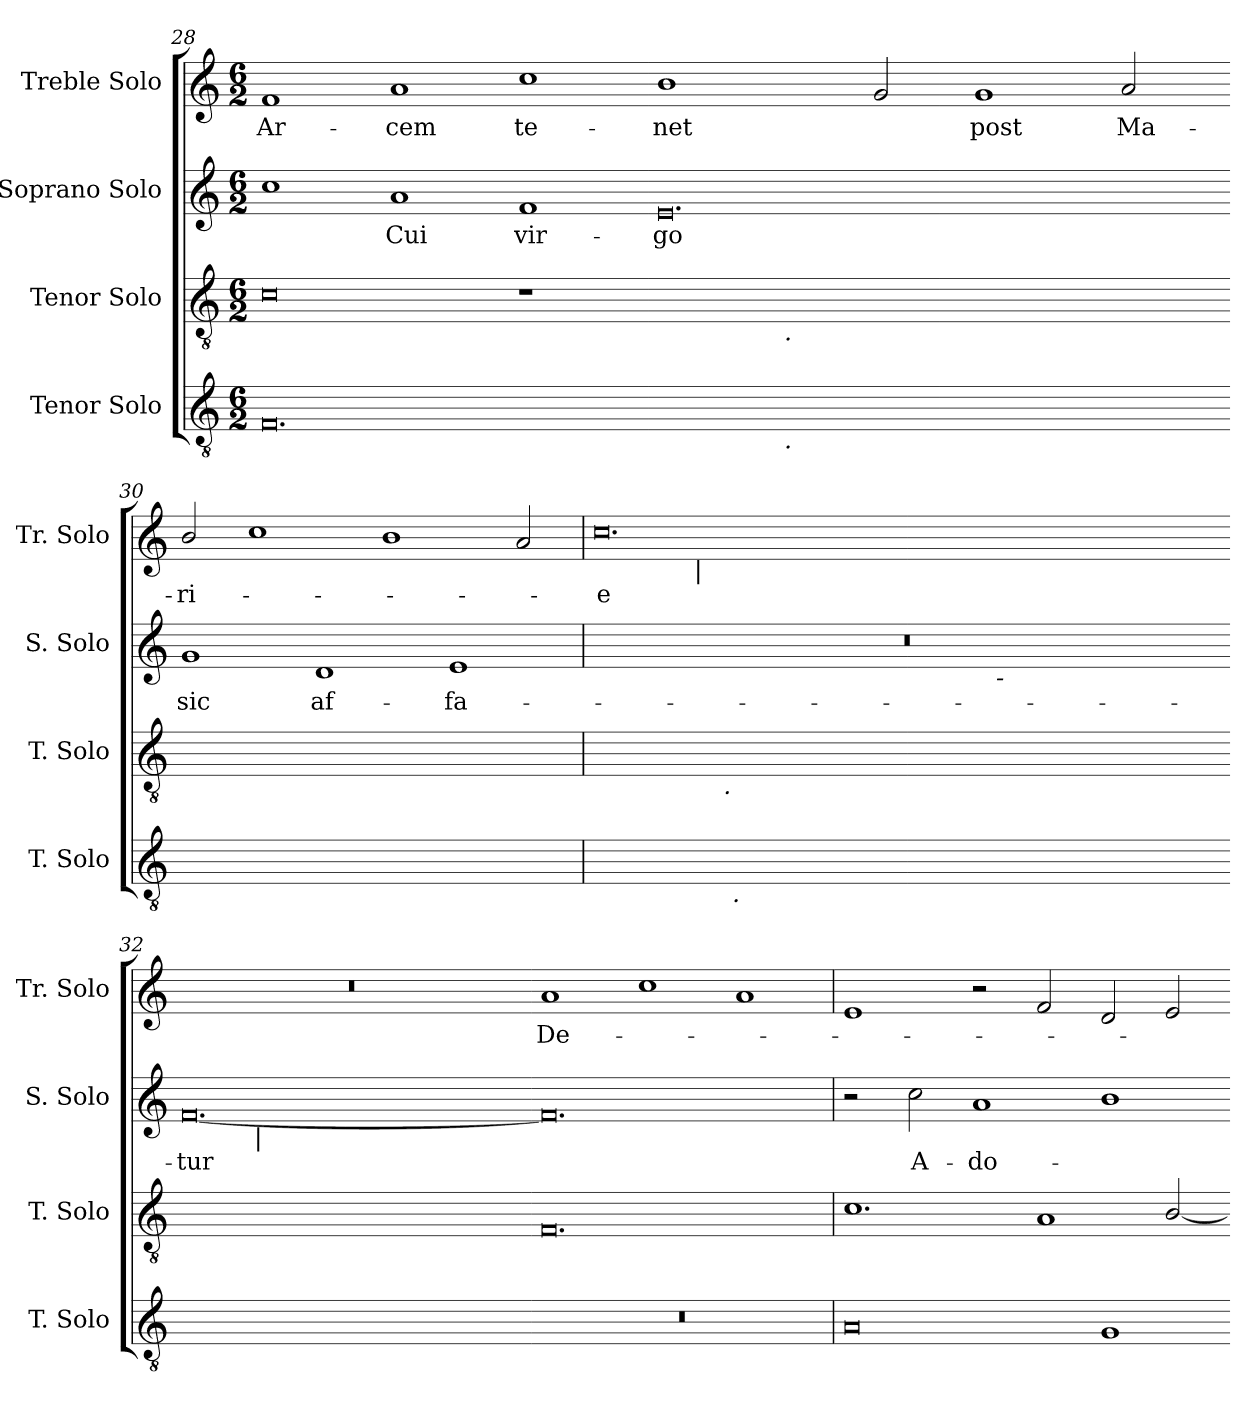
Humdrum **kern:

**kern	**kern	**kern	**text	**kern	**text
*part4	*part3	*part2	*part2	*part1	*part1
*staff4	*staff3	*staff2	*staff2	*staff1	*staff1
*I"Tenor Solo	*I"Tenor Solo	*I"Soprano Solo	*	*I"Treble Solo	*
*I'T. Solo	*I'T. Solo	*I'S. Solo	*	*I'Tr. Solo	*
*clefGv2	*clefGv2	*clefG2	*	*clefG2	*
*ITrd7c12	*ITrd7c12	*	*	*	*
*k[]	*k[]	*k[]	*	*k[]	*
*C:	*C:	*C:	*	*C:	*
*M6/2	*M6/2	*M6/2	*	*M6/2	*
=28	=28	=28	=28	=28	=28
!	!	!	!	!	!LO:LY:b:color=#000000
0.FFi	0Ci	1cci	.	1fi	Ar-
!	!	!	!LO:LY:b:color=#000000	!	!
!	!	!	!	!	!LO:LY:b:color=#000000
.	.	1ai	Cui	1ai	-cem
!	!	!	!LO:LY:b:color=#000000	!	!
!	!	!	!	!	!LO:LY:b:color=#000000
.	1r	1fi	vir-	1cci	te-
=29-	=29-	=29-	=29-	=29-	=29-
!	!	!	!LO:LY:b:color=#000000	!	!
!	!	!	!	!	!LO:LY:b:color=#000000
*^	*^	*	*	*	*
[<0.GGiyy	4ryy	[<0.BBiyy	4ryy	0.ei	-go	1bi	-net
.	8ryy	.	8ryy	.	.	.	.
.	16ryy	.	16ryy	.	.	.	.
.	128..ryy	.	128..ryy	.	.	.	.
!	!	!	!LO:TX:b:i:t=.	!	!	!	!
!	!LO:TX:b:i:t=.	!	!	!	!	!	!
.	1ryy	.	1ryy	.	.	.	.
.	.	.	.	.	.	2gi/	.
.	1ryy	.	1ryy	.	.	.	.
!	!	!	!	!	!	!	!LO:LY:b:color=#000000
.	.	.	.	.	.	1gi	post
.	2ryy	.	2ryy	.	.	.	.
!	!	!	!	!	!	!	!LO:LY:b:color=#000000
.	.	.	.	.	.	2ai/	Ma-
.	32ryy	.	32ryy	.	.	.	.
.	64ryy	.	64ryy	.	.	.	.
.	512ryy	.	512ryy	.	.	.	.
*v	*v	*	*	*	*	*	*
*	*v	*v	*	*	*	*
=30-	=30-	=30-	=30-	=30-	=30-
*^	*^	*	*	*	*
!	!	!	!	!	!LO:LY:b:color=#000000	!	!
*v	*v	*	*	*	*	*	*
*	*v	*v	*	*	*	*
*^	*^	*	*	*	*
!	!	!	!	!	!	!	!LO:LY:b:color=#000000
*v	*v	*	*	*	*	*	*
*	*v	*v	*	*	*	*
0.GGiyy]	0.BBiyy]	1gi	sic	2bi/	-ri-
.	.	.	.	1cci	.
!	!	!	!LO:LY:b:color=#000000	!	!
.	.	1di	af-	.	.
.	.	.	.	1bi	.
!	!	!	!LO:LY:b:color=#000000	!	!
.	.	1ei	-fa-	.	.
.	.	.	.	2ai/	.
!!LO:LB:g=z
=31	=31	=31	=31	=31	=31
!	!	!LO:N:vis=1	!	!	!
!	!	!LO:TX:b:i:t=-	!	!	!
!	!	!	!	!	!LO:LY:b:color=#000000
*^	*^	*^	*	*^	*
[<0.FFiyy	2ryy	[>0.Ciyy	2ryy	0.r	1ryy	.	0.cci	4ryy	-e
.	.	.	.	.	.	.	.	8ryy	.
.	.	.	.	.	.	.	.	32ryy	.
.	.	.	.	.	.	.	.	64ryy	.
.	.	.	.	.	.	.	.	128ryy	.
.	.	.	.	.	.	.	.	512ryy	.
!	!	!	!	!	!	!	!	!LO:TX:b:i:t=|	!
.	.	.	.	.	.	.	.	1ryy	.
.	64ryy	.	128ryy	.	.	.	.	.	.
.	.	.	256ryy	.	.	.	.	.	.
.	.	.	1024ryy	.	.	.	.	.	.
!	!	!	!LO:TX:b:i:t=.	!	!	!	!	!	!
.	.	.	1ryy	.	.	.	.	.	.
.	128ryy	.	.	.	.	.	.	.	.
.	1024ryy	.	.	.	.	.	.	.	.
!	!LO:TX:b:i:t=.	!	!	!	!	!	!	!	!
.	1ryy	.	.	.	.	.	.	.	.
.	.	.	.	.	1ryy	.	.	.	.
.	.	.	.	.	.	.	.	1ryy	.
.	.	.	1ryy	.	.	.	.	.	.
.	1ryy	.	.	.	.	.	.	.	.
.	.	.	.	.	16ryy	.	.	.	.
.	.	.	.	.	32ryy	.	.	.	.
.	.	.	.	.	64...ryy	.	.	.	.
!	!	!	!	!	!LO:TX:b:i:t=-	!	!	!	!
.	.	.	.	.	2ryy	.	.	.	.
.	.	.	.	.	.	.	.	2ryy	.
.	.	.	4ryy	.	.	.	.	.	.
.	4ryy	.	.	.	.	.	.	.	.
.	.	.	.	.	4ryy	.	.	.	.
.	.	.	8ryy	.	.	.	.	.	.
.	8ryy	.	.	.	.	.	.	.	.
.	.	.	.	.	8ryy	.	.	.	.
.	.	.	16ryy	.	.	.	.	.	.
.	16ryy	.	.	.	.	.	.	.	.
.	.	.	.	.	.	.	.	16ryy	.
.	.	.	32ryy	.	.	.	.	.	.
.	32ryy	.	.	.	.	.	.	.	.
.	.	.	64ryy	.	.	.	.	.	.
.	256..ryy	.	.	.	.	.	.	.	.
.	.	.	.	.	.	.	.	256.ryy	.
.	.	.	512.ryy	.	.	.	.	.	.
.	.	.	.	.	512ryy	.	.	.	.
*v	*v	*	*	*	*	*	*v	*v	*
*	*v	*v	*	*	*	*	*
=32-	=32-	=32-	=32-	=32-	=32-	=32-
*^	*^	*	*	*	*^	*
!	!	!	!	!	!	!LO:LY:b:color=#000000	!LO:N:vis=1	!	!
*v	*v	*	*	*	*	*	*v	*v	*
*	*v	*v	*	*	*	*	*
0.FFiyy]	0.Ciyy]	[<0.fi	2ryy	-tur	0.r	.
.	.	.	64ryy	.	.	.
!	!	!	!LO:TX:b:i:t=|	!	!	!
.	.	.	1ryy	.	.	.
.	.	.	1ryy	.	.	.
.	.	.	4ryy	.	.	.
.	.	.	8...ryy	.	.	.
=33-	=33-	=33-	=33-	=33-	=33-	=33-
!LO:N:vis=1	!	!	!	!	!	!
*	*	*v	*v	*	*	*
*	*	*^	*	*	*
!	!	!	!	!	!	!LO:LY:b:color=#000000
*	*	*v	*v	*	*	*
0.r	0.FFi	0.fi]	.	1ai	De-
.	.	.	.	1cci	.
.	.	.	.	1ai	.
=34	=34	=34	=34	=34	=34
0AAi	1.Ci	2r	.	1ei	.
!	!	!	!LO:LY:b:color=#000000	!	!
.	.	2cci\	A-	.	.
!	!	!	!LO:LY:b:color=#000000	!	!
.	.	1ai	-do-	2r	.
.	1AAi	.	.	2fi/	.
1GGi	.	1bi	.	2di/	.
.	[<2BBi/	.	.	2ei/	.
=-	=-	=-	=-	=-	=-
*-	*-	*-	*-	*-	*-
